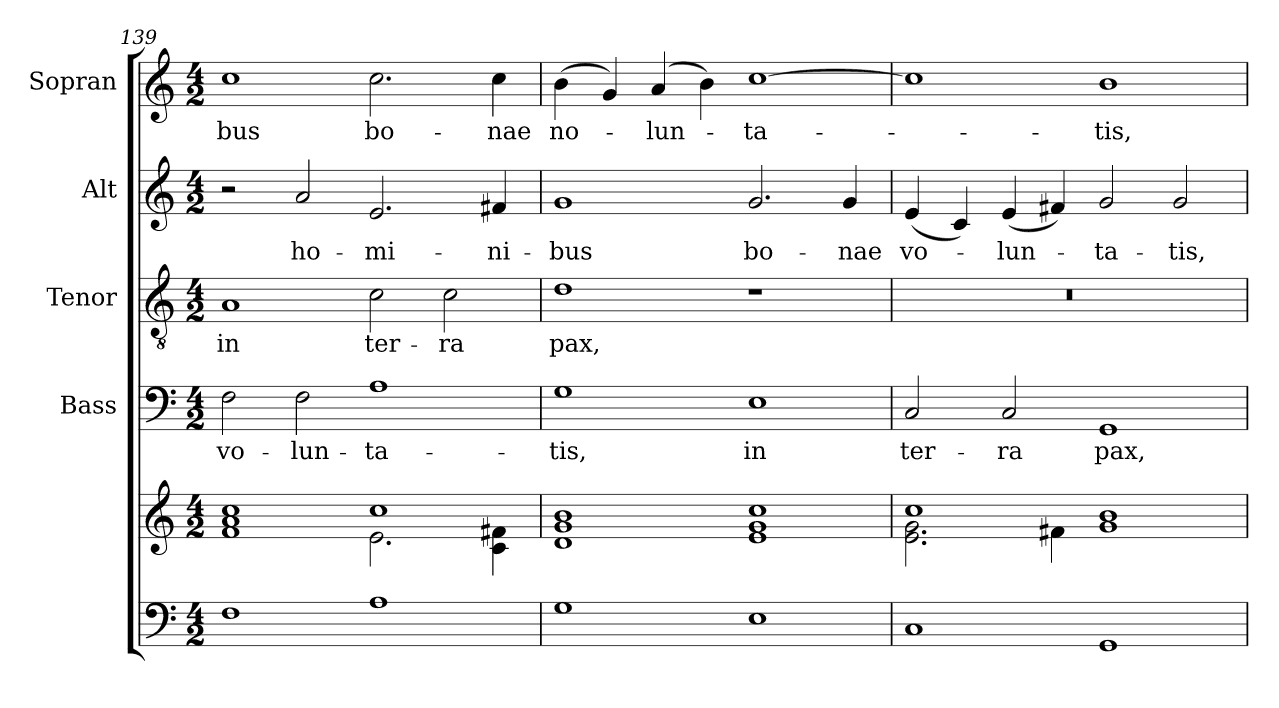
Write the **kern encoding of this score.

**kern	**kern	**kern	**text	**kern	**text	**kern	**text	**kern	**text
*part5	*part5	*part4	*part4	*part3	*part3	*part2	*part2	*part1	*part1
*staff6	*staff5	*staff4	*staff4	*staff3	*staff3	*staff2	*staff2	*staff1	*staff1
*	*	*I"Bass	*	*I"Tenor	*	*I"Alt	*	*I"Sopran	*
*	*	*I'B.	*	*I'T.	*	*I'A.	*	*I'S.	*
*clefF4	*clefG2	*clefF4	*	*clefGv2	*	*clefG2	*	*clefG2	*
*k[]	*k[]	*k[]	*	*k[]	*	*k[]	*	*k[]	*
*C:	*C:	*C:	*	*C:	*	*C:	*	*C:	*
*M4/2	*M4/2	*M4/2	*	*M4/2	*	*M4/2	*	*M4/2	*
=139	=139	=139	=139	=139	=139	=139	=139	=139	=139
*	*^	*	*	*	*	*	*	*	*
!	!	!	!	!LO:LY:b	!	!LO:LY:b	!	!	!	!LO:LY:b
1F	1a 1cc	1f	2F\	vo-	1A	in	2r	.	1cc	-bus
!	!	!	!	!LO:LY:b	!	!	!	!LO:LY:b	!	!
.	.	.	2F\	-lun-	.	.	2a/	ho-	.	.
!	!	!	!	!LO:LY:b	!	!LO:LY:b	!	!LO:LY:b	!	!LO:LY:b
1A	1cc	2.e\	1A	-ta-	2c\	ter-	2.e/	-mi-	2.cc\	bo-
!	!	!	!	!	!	!LO:LY:b	!	!	!	!
.	.	.	.	.	2c\	-ra	.	.	.	.
!	!	!	!	!	!	!	!	!LO:LY:b	!	!LO:LY:b
.	.	4c\ 4f#X\	.	.	.	.	4f#X/	-ni-	4cc\	-nae
=140	=140	=140	=140	=140	=140	=140	=140	=140	=140	=140
!	!	!	!	!LO:LY:b	!	!LO:LY:b	!	!LO:LY:b	!	!LO:LY:b
*	*v	*v	*	*	*	*	*	*	*	*
1G	1d 1g 1b	1G	-tis,	1d	pax,	1g	-bus	(>4b\	no-
.	.	.	.	.	.	.	.	4g/)	.
!	!	!	!	!	!	!	!	!	!LO:LY:b
.	.	.	.	.	.	.	.	(4a/	-lun-
.	.	.	.	.	.	.	.	4b\)	.
!	!	!	!LO:LY:b	!	!	!	!LO:LY:b	!	!LO:LY:b
1E	1e 1g 1cc	1E	in	1r	.	2.g/	bo-	[1cc	-ta-
!	!	!	!	!	!	!	!LO:LY:b	!	!
.	.	.	.	.	.	4g/	-nae	.	.
=141	=141	=141	=141	=141	=141	=141	=141	=141	=141
*	*^	*	*	*	*	*	*	*	*
!	!	!	!	!LO:LY:b	!	!	!	!LO:LY:b	!	!
1C	1cc	2.e\ 2.g\	2C/	ter-	0r	.	(<4e/	vo-	1cc]	.
.	.	.	.	.	.	.	4c/)	.	.	.
!	!	!	!	!LO:LY:b	!	!	!	!LO:LY:b	!	!
.	.	.	2C/	-ra	.	.	(<4e/	-lun-	.	.
.	.	4f#X\	.	.	.	.	4f#X/)	.	.	.
!	!	!	!	!LO:LY:b	!	!	!	!LO:LY:b	!	!LO:LY:b
1GG	1b	1g	1GG	pax,	.	.	2g/	-ta-	1b	-tis,
!	!	!	!	!	!	!	!	!LO:LY:b	!	!
.	.	.	.	.	.	.	2g/	-tis,	.	.
*	*v	*v	*	*	*	*	*	*	*	*
=	=	=	=	=	=	=	=	=	=
*-	*-	*-	*-	*-	*-	*-	*-	*-	*-
